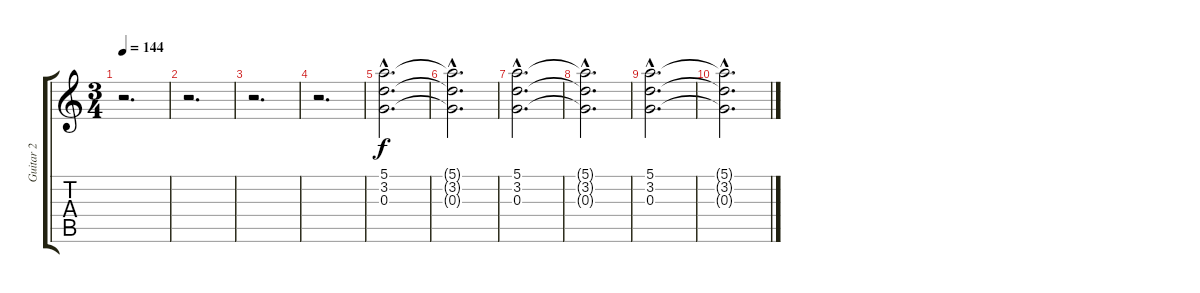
\track ("Guitar 2" "Guitar 2") {instrument distortionguitar}
\staff {score tabs}
\tuning (E4 B3 G3 D3 A2 E2) {hide}
\ts (3 4)
\tempo 144
\clef g2
\ks c
r.2{d dy f instrument distortionguitar} |
r.2{d} |
r.2{d} |
r.2{d} |
(5.1{hac} 3.2{hac} 0.3{hac}).2{d} |
(5.1{hac t} 3.2{hac t} 0.3{hac t}).2{d} |
(5.1{hac} 3.2{hac} 0.3{hac}).2{d} |
(5.1{hac t} 3.2{hac t} 0.3{hac t}).2{d} |
(5.1{hac} 3.2{hac} 0.3{hac}).2{d} |
(5.1{hac t} 3.2{hac t} 0.3{hac t}).2{d}
